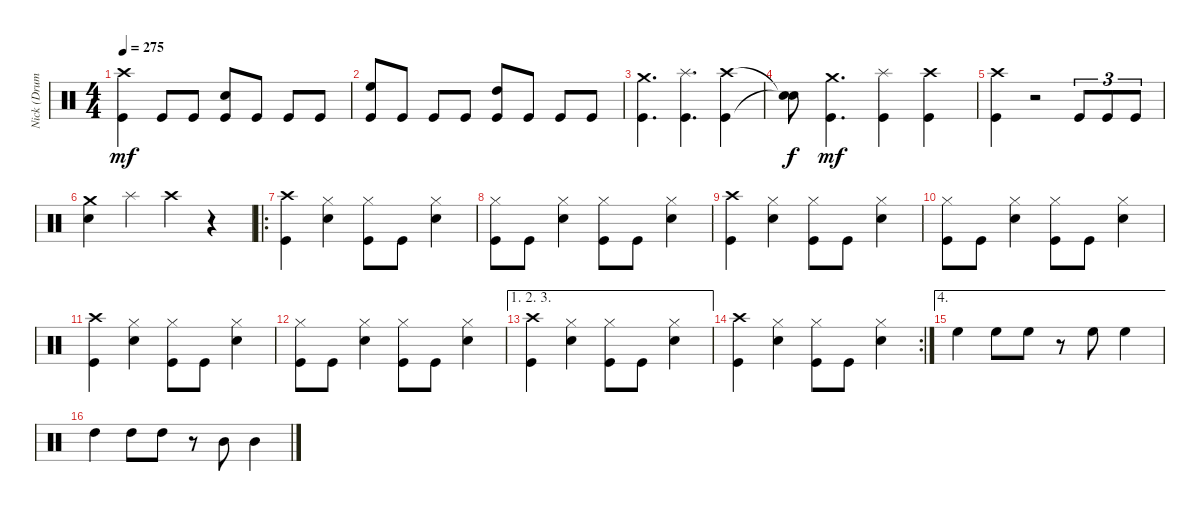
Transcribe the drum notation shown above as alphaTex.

\track ("Nick (Drums)" "Nick (Drum") {instrument percussion}
\staff {score}
\articulation defaults
\ts (4 4)
\tempo 275
\clef neutral
\ks c
("Kick (hit)" "Crash high (hit)").4{dy mf} "Kick (hit)".8 "Kick (hit)".8 ("Kick (hit)" "Snare (hit) 2").8 "Kick (hit)".8 "Kick (hit)".8 "Kick (hit)".8 |
("Kick (hit)" "High Floor Tom (hit)").8 "Kick (hit)".8 "Kick (hit)".8 "Kick (hit)".8 ("Kick (hit)" "High Tom (hit)").8 "Kick (hit)".8 "Kick (hit)".8 "Kick (hit)".8 |
("Kick (hit)" "Crash medium (hit)").4{d} ("Kick (hit)" "Splash (hit)").4{d} ("Kick (hit)" "Crash high (hit)").4 |
("Snare (hit)"{t} "Snare (hit)"{t}).8{dy f} ("Kick (hit)" "Crash medium (hit)").4{d dy mf} ("Kick (hit)" "Splash (hit)").4 ("Kick (hit)" "Crash high (hit)").4 |
("Kick (hit)" "Crash high (hit)").4 r.2 "Kick (hit)".8{tu (3 2)} "Kick (hit)".8{tu (3 2)} "Kick (hit)".8{tu (3 2)} |
("Crash medium (hit)" "Snare (hit) 2").4 "Splash (hit)".4 "Crash high (hit)".4 r.4 |
\ro
("Kick (hit)" "Crash high (hit)").4 ("Hi-Hat (closed)" "Snare (hit) 2").4 ("Kick (hit)" "Hi-Hat (closed)").8 "Kick (hit)".8 ("Hi-Hat (closed)" "Snare (hit) 2").4 |
("Kick (hit)" "Hi-Hat (closed)").8 "Kick (hit)".8 ("Hi-Hat (closed)" "Snare (hit) 2").4 ("Kick (hit)" "Hi-Hat (closed)").8 "Kick (hit)".8 ("Hi-Hat (closed)" "Snare (hit) 2").4 |
("Kick (hit)" "Crash high (hit)").4 ("Hi-Hat (closed)" "Snare (hit) 2").4 ("Kick (hit)" "Hi-Hat (closed)").8 "Kick (hit)".8 ("Hi-Hat (closed)" "Snare (hit) 2").4 |
("Kick (hit)" "Hi-Hat (closed)").8 "Kick (hit)".8 ("Hi-Hat (closed)" "Snare (hit) 2").4 ("Kick (hit)" "Hi-Hat (closed)").8 "Kick (hit)".8 ("Hi-Hat (closed)" "Snare (hit) 2").4 |
("Kick (hit)" "Crash high (hit)").4 ("Hi-Hat (closed)" "Snare (hit) 2").4 ("Kick (hit)" "Hi-Hat (closed)").8 "Kick (hit)".8 ("Hi-Hat (closed)" "Snare (hit) 2").4 |
("Kick (hit)" "Hi-Hat (closed)").8 "Kick (hit)".8 ("Hi-Hat (closed)" "Snare (hit) 2").4 ("Kick (hit)" "Hi-Hat (closed)").8 "Kick (hit)".8 ("Hi-Hat (closed)" "Snare (hit) 2").4 |
\ae (1 2 3)
("Kick (hit)" "Crash high (hit)").4 ("Hi-Hat (closed)" "Snare (hit) 2").4 ("Kick (hit)" "Hi-Hat (closed)").8 "Kick (hit)".8 ("Hi-Hat (closed)" "Snare (hit) 2").4 |
\rc 2
("Kick (hit)" "Crash high (hit)").4 ("Hi-Hat (closed)" "Snare (hit) 2").4 ("Kick (hit)" "Hi-Hat (closed)").8 "Kick (hit)".8 ("Hi-Hat (closed)" "Snare (hit) 2").4 |
\ae 4 "High Floor Tom (hit)".4 "High Floor Tom (hit)".8 "High Floor Tom (hit)".8
r.8 "High Floor Tom (hit)".8 "High Floor Tom (hit)".4 |
"High Tom (hit)".4 "High Tom (hit)".8 "High Tom (hit)".8 r.8 "Mid Tom (hit)".8 "Mid Tom (hit)".4
